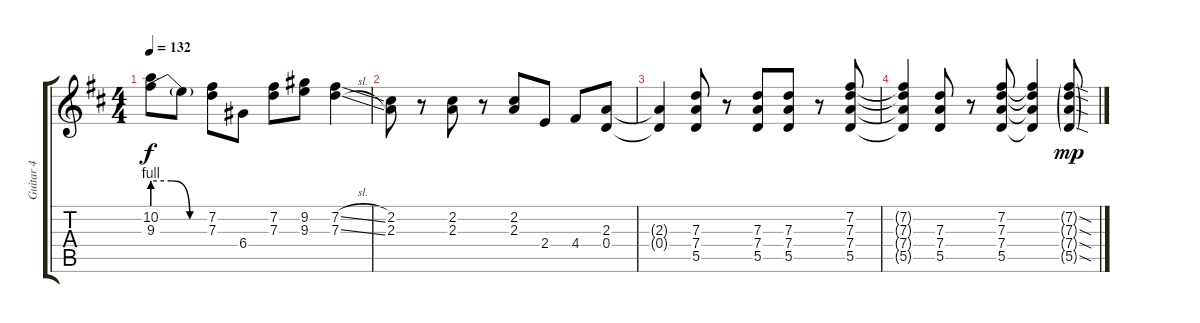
\track ("Guitar 4" "Guitar 4") {instrument overdrivenguitar}
\staff {score tabs}
\tuning (E4 B3 G3 D3 A2 E2) {hide}
\ts (4 4)
\tempo 132
\clef g2
\ks d
(10.2 9.3{be (custom 0 4 20 4 40 0 60 0)}).8{dy f} 9.3{t}.8 (7.2 7.3).8 6.4.8 (7.2 7.3).8 (9.2 9.3).8 (7.2{sl} 7.3{sl}).4 |
(2.2 2.3).8 r.8 (2.2 2.3).8 r.8 (2.2 2.3).8 2.4.8 4.4.8 (2.3 0.4).8 |
(2.3{t} 0.4{t}).4 (7.3 7.4 5.5).8 r.8 (7.3 7.4 5.5).8 (7.3 7.4 5.5).8 r.8 (7.2 7.3 7.4 5.5).8 |
(7.2{t} 7.3{t} 7.4{t} 5.5{t}).4 (7.3 7.4 5.5).8 r.8 (7.2 7.3 7.4 5.5).8 (7.2{t} 7.3{t} 7.4{t} 5.5{t}).4 (7.2{sod g} 7.3{sod g} 7.4{sod g} 5.5{sod g}).8{dy mp}
